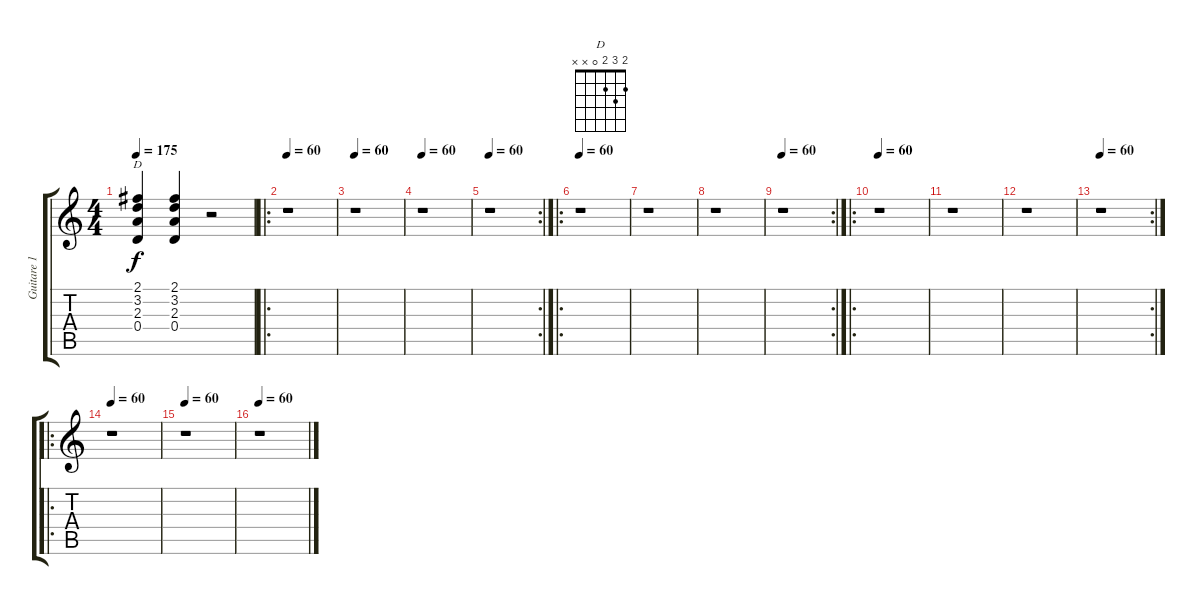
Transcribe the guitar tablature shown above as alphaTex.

\track ("Guitare 1 clean" "Guitare 1 ") {instrument electricguitarclean}
\staff {score tabs}
\tuning (E4 B3 G3 D3 A2 E2) {hide}
\chord ("D" 2 3 2 0 x x)
\ts (4 4)
\tempo 175
\clef g2
\ks c
(2.1 3.2 2.3 0.4).4{ch "D" dy f} (2.1 3.2 2.3 0.4).4 r.2 |
\ro
\tempo 60
r.1 |
\tempo 60
r.1 |
\tempo 60
r.1 |
\rc 2
\tempo 60
r.1 |
\ro
\tempo 60
r.1 |
r.1 |
r.1 |
\rc 2
\tempo 60
r.1 |
\ro
\tempo 60
r.1 |
r.1 |
r.1 |
\rc 2
\tempo 60
r.1 |
\ro
\tempo 60
r.1 |
\tempo 60
r.1 |
\tempo 60
r.1
